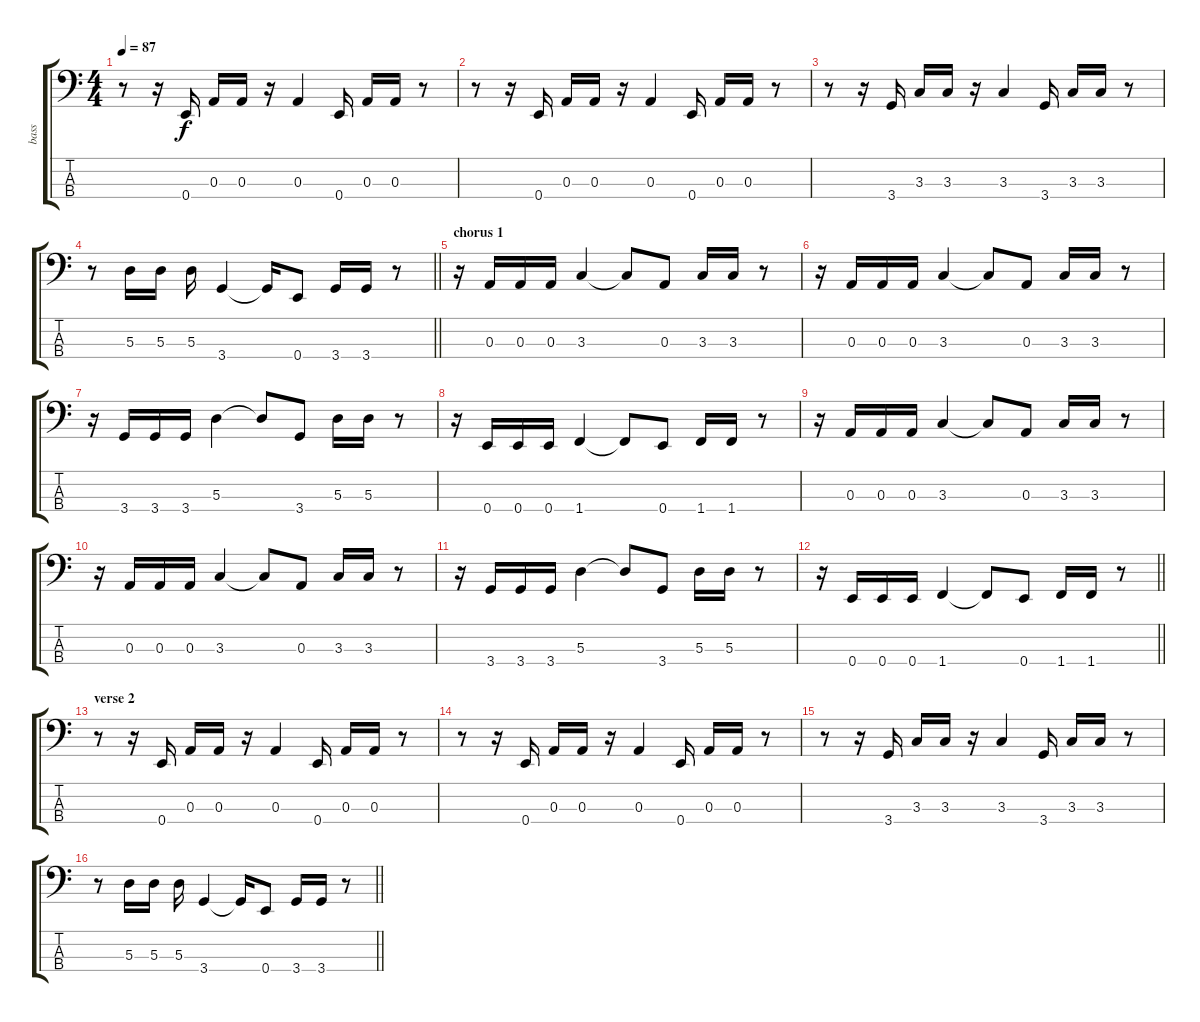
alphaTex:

\track ("bass" "bass") {instrument electricbasspick}
\staff {score tabs}
\tuning (G2 D2 A1 E1) {hide}
\ts (4 4)
\tempo 87
\clef f4
\ks c
r.8{dy f} r.16 0.4.16 0.3.16 0.3.16 r.16 0.3.4 0.4.16 0.3.16 0.3.16 r.8 |
r.8 r.16 0.4.16 0.3.16 0.3.16 r.16 0.3.4 0.4.16 0.3.16 0.3.16 r.8 |
r.8 r.16 3.4.16 3.3.16 3.3.16 r.16 3.3.4 3.4.16 3.3.16 3.3.16 r.8 |
\barLineRight lightlight
r.8 5.3.16 5.3.16 5.3.16 3.4.4 3.4{t}.16 0.4.8 3.4.16 3.4.16 r.8 |
\section ("" "chorus 1")
r.16 0.3.16 0.3.16 0.3.16 3.3.4 3.3{t}.8 0.3.8 3.3.16 3.3.16 r.8 |
r.16 0.3.16 0.3.16 0.3.16 3.3.4 3.3{t}.8 0.3.8 3.3.16 3.3.16 r.8 |
r.16 3.4.16 3.4.16 3.4.16 5.3.4 5.3{t}.8 3.4.8 5.3.16 5.3.16 r.8 |
r.16 0.4.16 0.4.16 0.4.16 1.4.4 1.4{t}.8 0.4.8 1.4.16 1.4.16 r.8 |
r.16 0.3.16 0.3.16 0.3.16 3.3.4 3.3{t}.8 0.3.8 3.3.16 3.3.16 r.8 |
r.16 0.3.16 0.3.16 0.3.16 3.3.4 3.3{t}.8 0.3.8 3.3.16 3.3.16 r.8 |
r.16 3.4.16 3.4.16 3.4.16 5.3.4 5.3{t}.8 3.4.8 5.3.16 5.3.16 r.8 |
\barLineRight lightlight
r.16 0.4.16 0.4.16 0.4.16 1.4.4 1.4{t}.8 0.4.8 1.4.16 1.4.16 r.8 |
\section ("" "verse 2")
r.8 r.16 0.4.16 0.3.16 0.3.16 r.16 0.3.4 0.4.16 0.3.16 0.3.16 r.8 |
r.8 r.16 0.4.16 0.3.16 0.3.16 r.16 0.3.4 0.4.16 0.3.16 0.3.16 r.8 |
r.8 r.16 3.4.16 3.3.16 3.3.16 r.16 3.3.4 3.4.16 3.3.16 3.3.16 r.8 |
\barLineRight lightlight
r.8 5.3.16 5.3.16 5.3.16 3.4.4 3.4{t}.16 0.4.8 3.4.16 3.4.16 r.8
